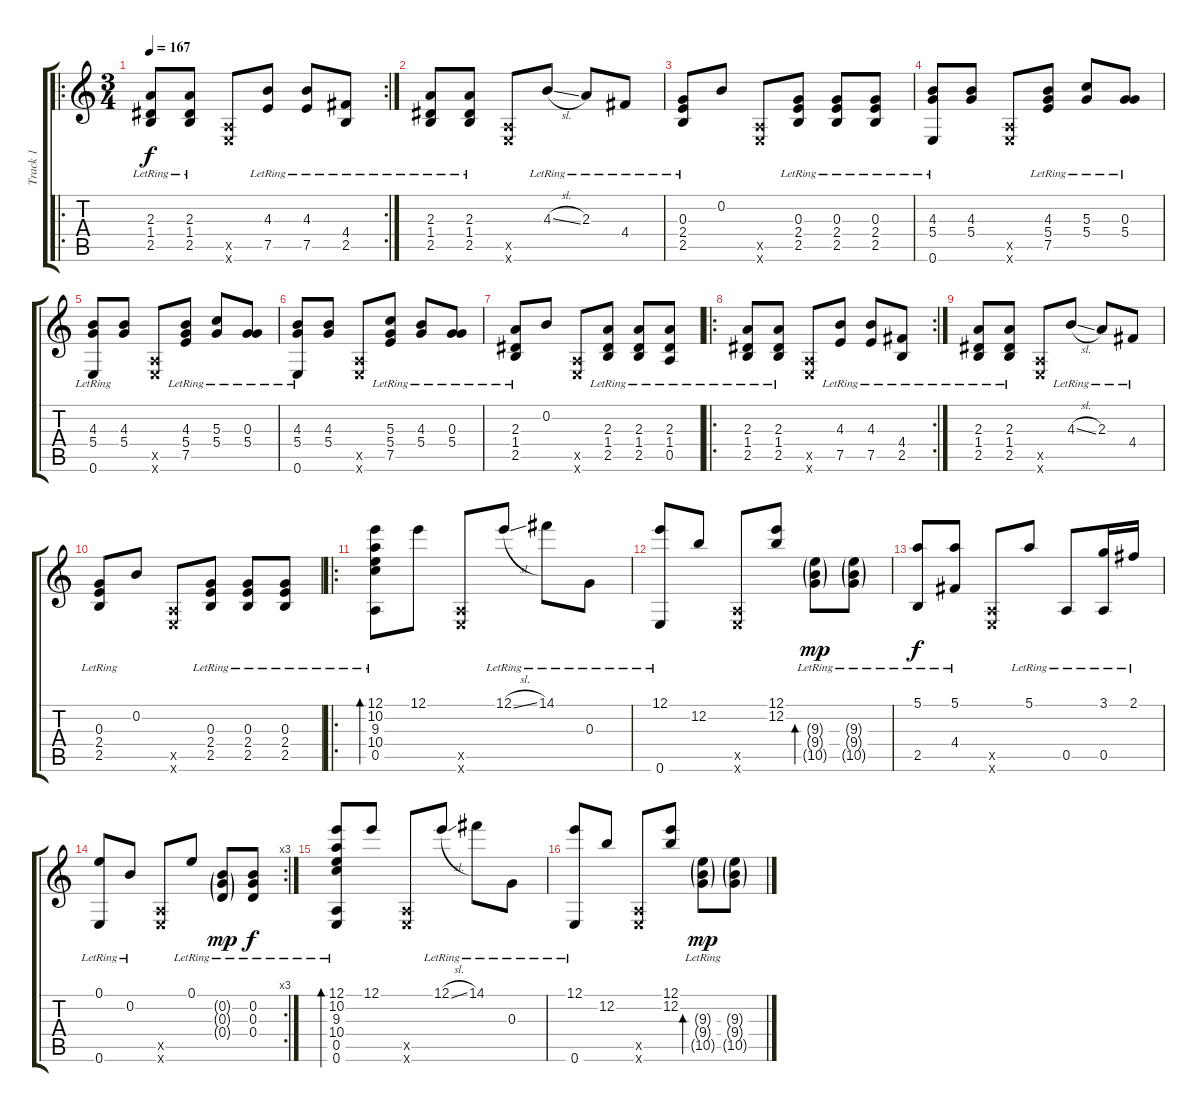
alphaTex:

\track ("Track 1" "Track 1") {instrument acousticguitarnylon}
\staff {score tabs}
\tuning (E4 B3 G3 D3 A2 E2) {hide}
\ro
\rc 2
\ts (3 4)
\tempo 167
\clef g2
\ks c
(2.3{lr} 1.4{lr} 2.5{lr}).8{dy f} (2.3 1.4 2.5{lr}).8 (0.5{x} 0.6{x}).8 (4.3{lr} 7.5{lr}).8 (4.3{lr} 7.5{lr}).8 (4.4{lr} 2.5{lr}).8 |
(2.3{lr} 1.4{lr} 2.5{lr}).8 (2.3 1.4 2.5{lr}).8 (0.5{x} 0.6{x}).8 4.3{sl lr}.8 2.3{lr}.8 4.4{lr}.8 |
(0.3 2.4 2.5{lr}).8 0.2.8 (0.5{x} 0.6{x}).8 (0.3{lr} 2.4{lr} 2.5{lr}).8 (0.3{lr} 2.4{lr} 2.5{lr}).8 (0.3{lr} 2.4{lr} 2.5{lr}).8 |
(4.3{lr} 5.4{lr} 0.6{lr}).8 (4.3 5.4).8 (0.5{x} 0.6{x}).8 (4.3{lr} 5.4{lr} 7.5{lr}).8 (5.3{lr} 5.4{lr}).8 (0.3{lr} 5.4{lr}).8 |
(4.3{lr} 5.4{lr} 0.6{lr}).8 (4.3 5.4).8 (0.5{x} 0.6{x}).8 (4.3{lr} 5.4{lr} 7.5{lr}).8 (5.3{lr} 5.4{lr}).8 (0.3{lr} 5.4{lr}).8 |
(4.3{lr} 5.4{lr} 0.6{lr}).8 (4.3 5.4).8 (0.5{x} 0.6{x}).8 (5.3{lr} 5.4{lr} 7.5{lr}).8 (4.3{lr} 5.4{lr}).8 (0.3{lr} 5.4{lr}).8 |
(2.3 1.4 2.5{lr}).8 0.2.8 (0.5{x} 0.6{x}).8 (2.3{lr} 1.4{lr} 2.5{lr}).8 (2.3{lr} 1.4{lr} 2.5{lr}).8 (2.3{lr} 1.4{lr} 0.5{lr}).8 |
\ro
\rc 2
(2.3{lr} 1.4{lr} 2.5{lr}).8 (2.3 1.4 2.5{lr}).8 (0.5{x} 0.6{x}).8 (4.3{lr} 7.5{lr}).8 (4.3{lr} 7.5{lr}).8 (4.4{lr} 2.5{lr}).8 |
(2.3{lr} 1.4{lr} 2.5{lr}).8 (2.3 1.4 2.5{lr}).8 (0.5{x} 0.6{x}).8 4.3{sl lr}.8 2.3{lr}.8 4.4{lr}.8 |
(0.3 2.4 2.5{lr}).8 0.2.8 (0.5{x} 0.6{x}).8 (0.3{lr} 2.4{lr} 2.5{lr}).8 (0.3{lr} 2.4{lr} 2.5{lr}).8 (0.3{lr} 2.4{lr} 2.5{lr}).8 |
\ro
(12.1{lr} 10.2 9.3 10.4 0.5).8{bd 480} 12.1.8 (0.5{x} 0.6{x}).8 12.1{sl lr}.8 14.1{lr}.8 0.3{lr}.8 |
(12.1 0.6{lr}).8 12.2.8 (0.5{x} 0.6{x}).8 (12.1 12.2).8 (9.3{g lr} 9.4{g lr} 10.5{g lr}).8{bd 480 dy mp} (9.3{g lr} 9.4{g lr} 10.5{g lr}).8 |
(5.1{lr} 2.5{lr}).8{dy f} (5.1 4.4{lr}).8 (0.5{x} 0.6{x}).8 5.1{lr}.8 0.5{lr}.8 (3.1{lr} 0.5{lr}).16 2.1{lr}.16 |
\rc 3
(0.1{lr} 0.6{lr}).8 0.2{lr}.8 (0.5{x} 0.6{x}).8 0.1{lr}.8 (0.2{g lr} 0.3{g lr} 0.4{g lr}).8{dy mp} (0.2{lr} 0.3{lr} 0.4{lr}).8{dy f} |
(12.1{lr} 10.2 9.3 10.4 0.5 0.6).8{bd 480} 12.1.8 (0.5{x} 0.6{x}).8 12.1{sl lr}.8 14.1{lr}.8 0.3{lr}.8 |
(12.1 0.6{lr}).8 12.2.8 (0.5{x} 0.6{x}).8 (12.1 12.2).8 (9.3{g lr} 9.4{g lr} 10.5{g lr}).8{bd 480 dy mp} (9.3{g lr} 9.4{g lr} 10.5{g lr}).8
